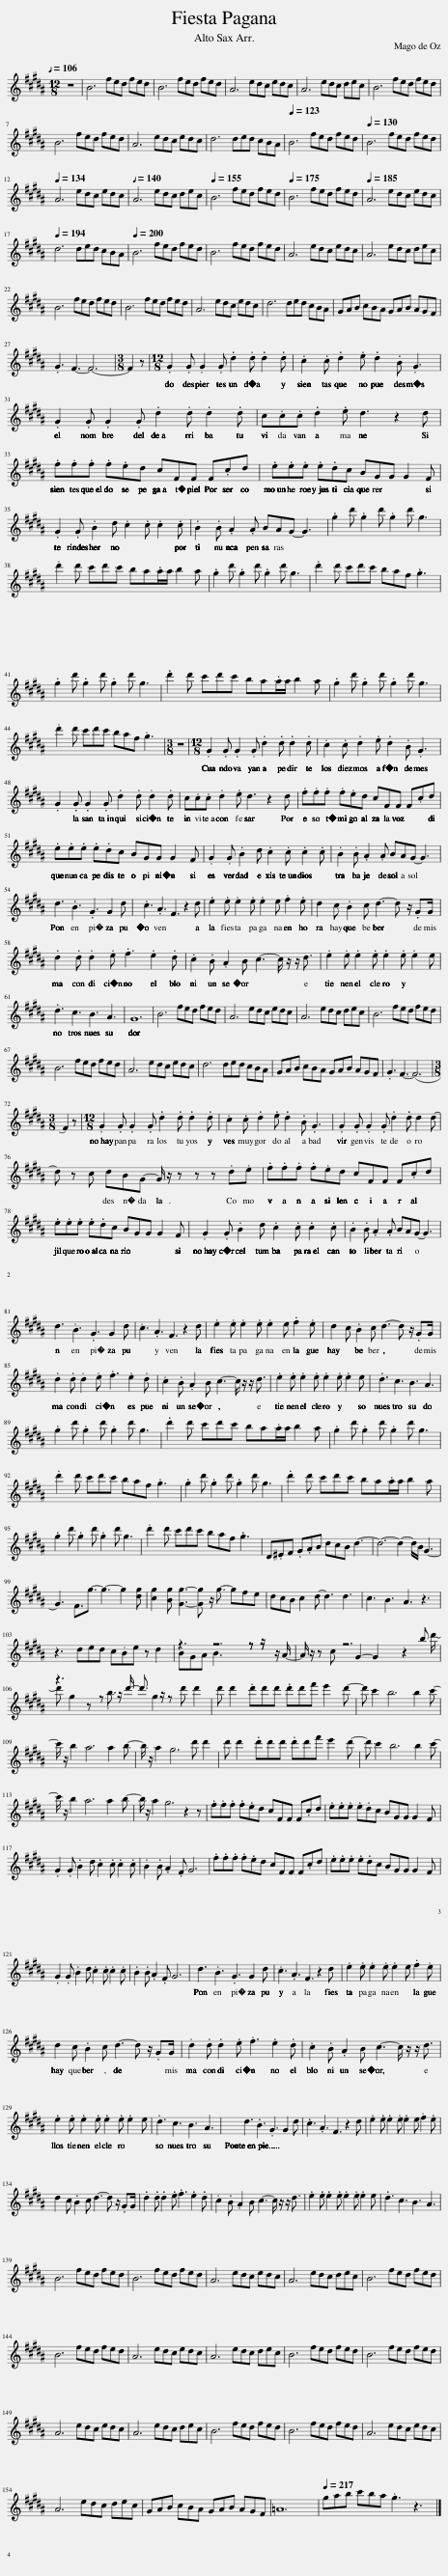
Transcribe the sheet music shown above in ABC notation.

X:1
%%score ( 1 2 3 )
L:1/8
Q:1/4=106
M:12/8
I:linebreak $
K:none
V:1 treble transpose=-9
V:2 treble transpose="-9 "
V:3 treble transpose="-9 "
V:1
[K:B] z12 | B6 fed fed | B6 fed fed | A6 edc edc | A6 edc dec | %5
 B6 fed fed |$ B6 fed fed | A6 edc edc | d6 ded cBA |[Q:1/4=123] B6 fed fed | %10
[Q:1/4=130] B6 fed fed |$[Q:1/4=134] A6 edc edc |[Q:1/4=140] A6 edc dec |[Q:1/4=155] B6 fed fed |[Q:1/4=175] B6 fed fed | %15
[Q:1/4=185] A6 edc edc |$[Q:1/4=194] d6 ded cBA |[Q:1/4=200] B6 fed fed | B6 fed fed | A6 edc edc | %20
 A6 edc dec |$ B6 fed fed | B6 fed fed | A6 edc edc | d6 ded cBA | %25
 GAB cBA GAB AGF |$ .G3 F3- F6- |[M:3/8] F2 z |[M:12/8] .G2 .G .G2 .G .d2 .d .d2 .d | .c2 .c .d2 .e .d2 .B .G3 |$ %30
 .G2 .G .G2 .G .d2 .d .d2 .d | c.c.c .d2 .e d3 z2 d |$ .f.f.f .f.ed cFF F.cd | .e.e.e .e.dc BGG G2 F |$ .G2 .G .B2 d .c2 .c .c2 .c | %35
 .B2 .B .A2 .A BAG- G3 | .g2 d' .g2 d' .g2 d' g3 |$ .d'2 d' c'd'c' ba.a/a/ b2 a | .g2 d' .g2 d' .g2 d' g3 | .d'2 d' c'd'c' baf .g3 |$ %40
 .g2 d' .g2 d' .g2 d' g3 | .d'2 d' c'd'c' ba.a/a/ b2 a | .g2 d' .g2 d' .g2 d' g3 |$ .d'2 d' c'd'c' baf .g3 |[M:3/8] z3 | %45
[M:12/8] .G2 .G .G2 .G .d2 .d .d2 .d | .c2 .c .d2 .e .d2 .B .G3 |$ .G2 .G .G2 .G .d2 .d .d2 .d | c.c.c .d2 .e d3 z2 d | .f.f.f .f.ed cFF F.cd |$ %50
 .e.e.e .e.dc BGG G2 F | .G2 .G .B2 d .c2 .c .c2 .c | .B2 .B .A2 .A BAG- G3 |$ d3 .B3 .G3 G2 d | .c3 .A3 F3 z2 d | %55
 .e2 .e .e2 .e .e2 e .f2 .e | d2 c .B2 c d3- d z/ .GG/ |$ .d2 .d .d2 .e .f3 .e2 .d | .c2 .B .A2 B c3- c/ z/ z/ d3/2 | .e2 .e .e2 .e .e2 .e .e2 e |$ %60
 .d3 c3 B3 A3 | G12 | B6 fed fed | A6 edc edc | A6 edc dec | %65
 B6 fed fed |$ B6 fed fed | A6 edc edc | d6 ded cBA | GAB cBA GAB AGF | %70
 .G3 F3- (F6 |$[M:3/8] F2) z |[M:12/8] .G2 .G .G2 .G .d2 .d .d2 .d | .c2 .c .d2 .e .d2 .B .G3 | .G2 .G .G2 .G .d2 .d d2 d- |$ %75
 d z c dBG- G/ z/ z z z .d.e | .f.f.f .f.ed cFF F.cd |$ .e.e.e .e.dc BGG G2 F | .G2 .G .B2 d .c2 .c .c2 .c | .B2 .B .A2 .A BAG- G3 |$ %80
 d3 .B3 .G3 G2 d | .c3 .A3 F3 z2 d | .e2 .e .e2 .e .e2 e .f2 .e | d2 c .B2 c d3- d z/ .GG/ |$ .d2 .d .d2 .e .f3 .e2 .d | %85
 .c2 .B .A2 B c3- c/ z/ z/ d3/2 | .e2 .e .e2 .e .e2 .e .e2 e | .d3 c3 B3 A3 |$ .g2 d' .g2 d' .g2 d' g3 | .d'2 d' c'd'c' ba.a/a/ b2 a | %90
 .g2 d' .g2 d' .g2 d' g3 |$ .d'2 d' c'd'c' baf .g3 | .g2 d' .g2 d' .g2 d' g3 | .d'2 d' c'd'c' ba.a/a/ b2 a |$ .g2 d' .g2 d' .g2 d' g3 | %95
 .d'2 d' c'd'c' baf .g3 | D.^EF .G.AB dcB d3- | d6- d2- d/B/ G3- |$ G3 F3/2g3/2- g3- g2 [dg] | [cg]2 [Bg] [Gg]3- [Gg] z/ g3/2- gfe | %100
 dcB c2 d- d3 d3 | c3 B3 A3 z3 |$ z3 ded c.Be z d2 | z3 z6 z z z/ A/- | A/ z/ z c z6 z2 b |$ %105
 z3 z z z/ d'/- d'3/2 z/ z d' d'2 | d' d'2 .d'd'd' .d'd'f' e'2 d'- | d' c'2 b6 b2 c'- |$ c'/ z/ b2 a6 a2 b- | b/ z/ a2 g6 d' d'2 | %110
 d' d'2 .d'd'd' .d'd'f' e'2 d'- | d' c'2 b6 b2 c'- |$ c'/ z/ b2 a6 a2 b- | b/ z/ a2 g6 z2 z | .f.f.f .f.ed cFF F.cd | %115
 .e.e.e .e.dc BGG G2 F |$ .G2 .G .B2 d .c2 .c .c2 .c | .B2 .B .A2 .F G6 | .f.f.f .f.ed cFF F.cd | .e.e.e .e.dc BGG G2 F |$ %120
 .G2 .G .B2 d .c2 .c .c2 .c | .B2 .B .A2 .F G6 | d3 .B3 .G3 G2 d | .c3 .A3 F3 z2 d | .e2 .e .e2 .e .e2 e .f2 .e |$ %125
 d2 c .B2 c d3- d z/ .GG/ | .d2 .d .d2 .e .f3 .e2 .d | .c2 .B .A2 B c3- c/ z/ z/ d3/2 |$ .e2 .e .e2 .e .e2 .e .e2 e | .d3 c3 B3 A3 | %130
 d3 .B3 .G3 G2 d | .c3 .A3 F3 z2 d | .e2 .e .e2 .e .e2 e .f2 .e |$ d2 c .B2 c d3- d z/ .GG/ | .d2 .d .d2 .e .f3 .e2 .d | %135
 .c2 .B .A2 B c3- c/ z/ z/ d3/2 | .e2 .e .e2 .e .e2 .e .e2 e | .d3 c3 B3 A3 |$ B6 fed fed | B6 fed fed | %140
 A6 edc edc | A6 edc dec | B6 fed fed |$ B6 fed fed | A6 edc edc | %145
 A6 edc dec | B6 fed fed | B6 fed fed |$ A6 edc edc | A6 edc dec | %150
 B6 fed fed | B6 fed fed | A6 edc edc |$ A6 edc dec | GAB cBA GAB AGF | %155
 =A12 |[Q:1/4=217] gab c'ba .g3 z3 |] %157
V:2
[K:B] x12 | x12 | x12 | x12 | x12 | %5
 x12 |$ x12 | x12 | x12 | x12 | %10
 x12 |$ x12 | x12 | x12 | x12 | %15
 x12 |$ x12 | x12 | x12 | x12 | %20
 x12 |$ x12 | x12 | x12 | x12 | %25
 x12 |$ x12 |[M:3/8] x3 |[M:12/8] x12 | x12 |$ %30
 x12 | x12 |$ x12 | x12 |$ x12 | %35
 x12 | x12 |$ x12 | x12 | x12 |$ %40
 x12 | x12 | x12 |$ x12 |[M:3/8] x3 | %45
[M:12/8] x12 | x12 |$ x12 | x12 | x12 |$ %50
 x12 | x12 | x12 |$ x12 | x12 | %55
 x12 | x12 |$ x12 | x12 | x12 |$ %60
 x12 | x12 | x12 | x12 | x12 | %65
 x12 |$ x12 | x12 | x12 | x12 | %70
 x12 |$[M:3/8] x3 |[M:12/8] x12 | x12 | x12 |$ %75
 x12 | x12 |$ x12 | x12 | x12 |$ %80
 x12 | x12 | x12 | x12 |$ x12 | %85
 x12 | x12 | x12 |$ x12 | x12 | %90
 x12 |$ x12 | x12 | x12 |$ x12 | %95
 x12 | x12 | x12 |$ x12 | x12 | %100
 x12 | x12 |$ x12 | BGA B3 x6 | x23/2 d'/- |$ %105
 d' g2 x3/2 .b3/2 x g2 x3 | x12 | x12 |$ x12 | x12 | %110
 x12 | x12 |$ x12 | x12 | x12 | %115
 x12 |$ x12 | x12 | x12 | x12 |$ %120
 x12 | x12 | x12 | x12 | x12 |$ %125
 x12 | x12 | x12 |$ x12 | x12 | %130
 x12 | x12 | x12 |$ x12 | x12 | %135
 x12 | x12 | x12 |$ x12 | x12 | %140
 x12 | x12 | x12 |$ x12 | x12 | %145
 x12 | x12 | x12 |$ x12 | x12 | %150
 x12 | x12 | x12 |$ x12 | x12 | %155
 x12 | x12 |] %157
V:3
[K:B] x12 | x12 | x12 | x12 | x12 | %5
 x12 |$ x12 | x12 | x12 | x12 | %10
 x12 |$ x12 | x12 | x12 | x12 | %15
 x12 |$ x12 | x12 | x12 | x12 | %20
 x12 |$ x12 | x12 | x12 | x12 | %25
 x12 |$ x12 |[M:3/8] x3 |[M:12/8] x12 | x12 |$ %30
 x12 | x12 |$ x12 | x12 |$ x12 | %35
 x12 | x12 |$ x12 | x12 | x12 |$ %40
 x12 | x12 | x12 |$ x12 |[M:3/8] x3 | %45
[M:12/8] x12 | x12 |$ x12 | x12 | x12 |$ %50
 x12 | x12 | x12 |$ x12 | x12 | %55
 x12 | x12 |$ x12 | x12 | x12 |$ %60
 x12 | x12 | x12 | x12 | x12 | %65
 x12 |$ x12 | x12 | x12 | x12 | %70
 x12 |$[M:3/8] x3 |[M:12/8] x12 | x12 | x12 |$ %75
 x12 | x12 |$ x12 | x12 | x12 |$ %80
 x12 | x12 | x12 | x12 |$ x12 | %85
 x12 | x12 | x12 |$ x12 | x12 | %90
 x12 |$ x12 | x12 | x12 |$ x12 | %95
 x12 | x12 | x12 |$ x12 | x12 | %100
 x12 | x12 |$ x12 | x9 z z/ x3/2 | x4 G2- G2 x4 |$ %105
 x12 | x12 | x12 |$ x12 | x12 | %110
 x12 | x12 |$ x12 | x12 | x12 | %115
 x12 |$ x12 | x12 | x12 | x12 |$ %120
 x12 | x12 | x12 | x12 | x12 |$ %125
 x12 | x12 | x12 |$ x12 | x12 | %130
 x12 | x12 | x12 |$ x12 | x12 | %135
 x12 | x12 | x12 |$ x12 | x12 | %140
 x12 | x12 | x12 |$ x12 | x12 | %145
 x12 | x12 | x12 |$ x12 | x12 | %150
 x12 | x12 | x12 |$ x12 | x12 | %155
 x12 | x12 |] %157
